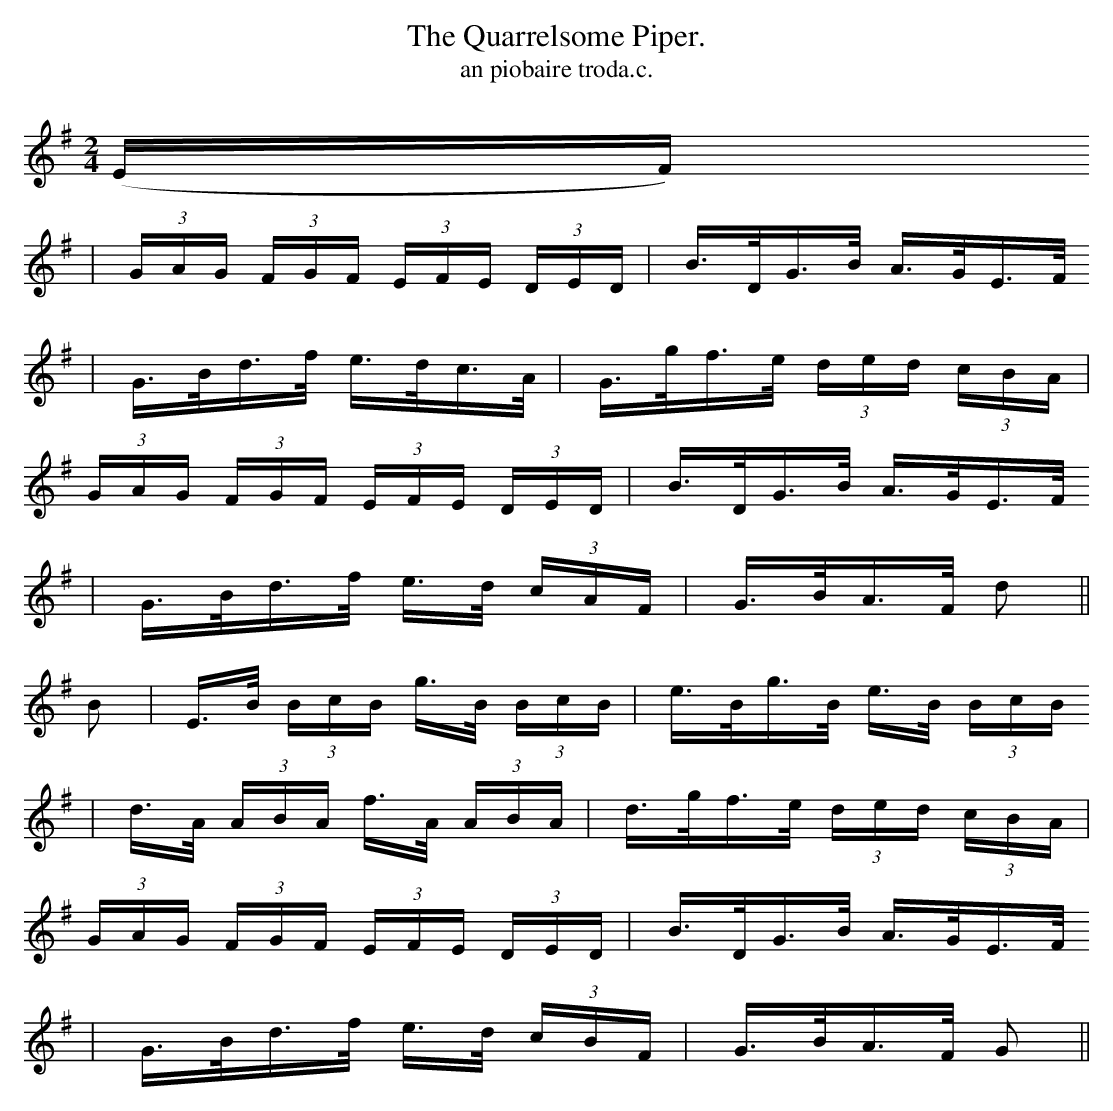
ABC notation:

X:1
T: Quarrelsome Piper., The
T: an piobaire troda.c.
M: 2/4
K: G
(EF)
| (3GAG (3FGF (3EFE (3DED | B>DG>B A>GE>F
| G>Bd>f e>dc>A | G>gf>e (3ded (3cBA |
(3GAG (3FGF (3EFE (3DED | B>DG>B A>GE>F
| G>Bd>f e>d (3cAF | G>BA>F d2 ||
B2
| E>B (3BcB g>B (3BcB | e>Bg>B e>B (3BcB
| d>A (3ABA f>A (3ABA | d>gf>e (3ded (3cBA |
(3GAG (3FGF (3EFE (3DED | B>DG>B A>GE>F
| G>Bd>f e>d (3cBF | G>BA>F G2 ||
